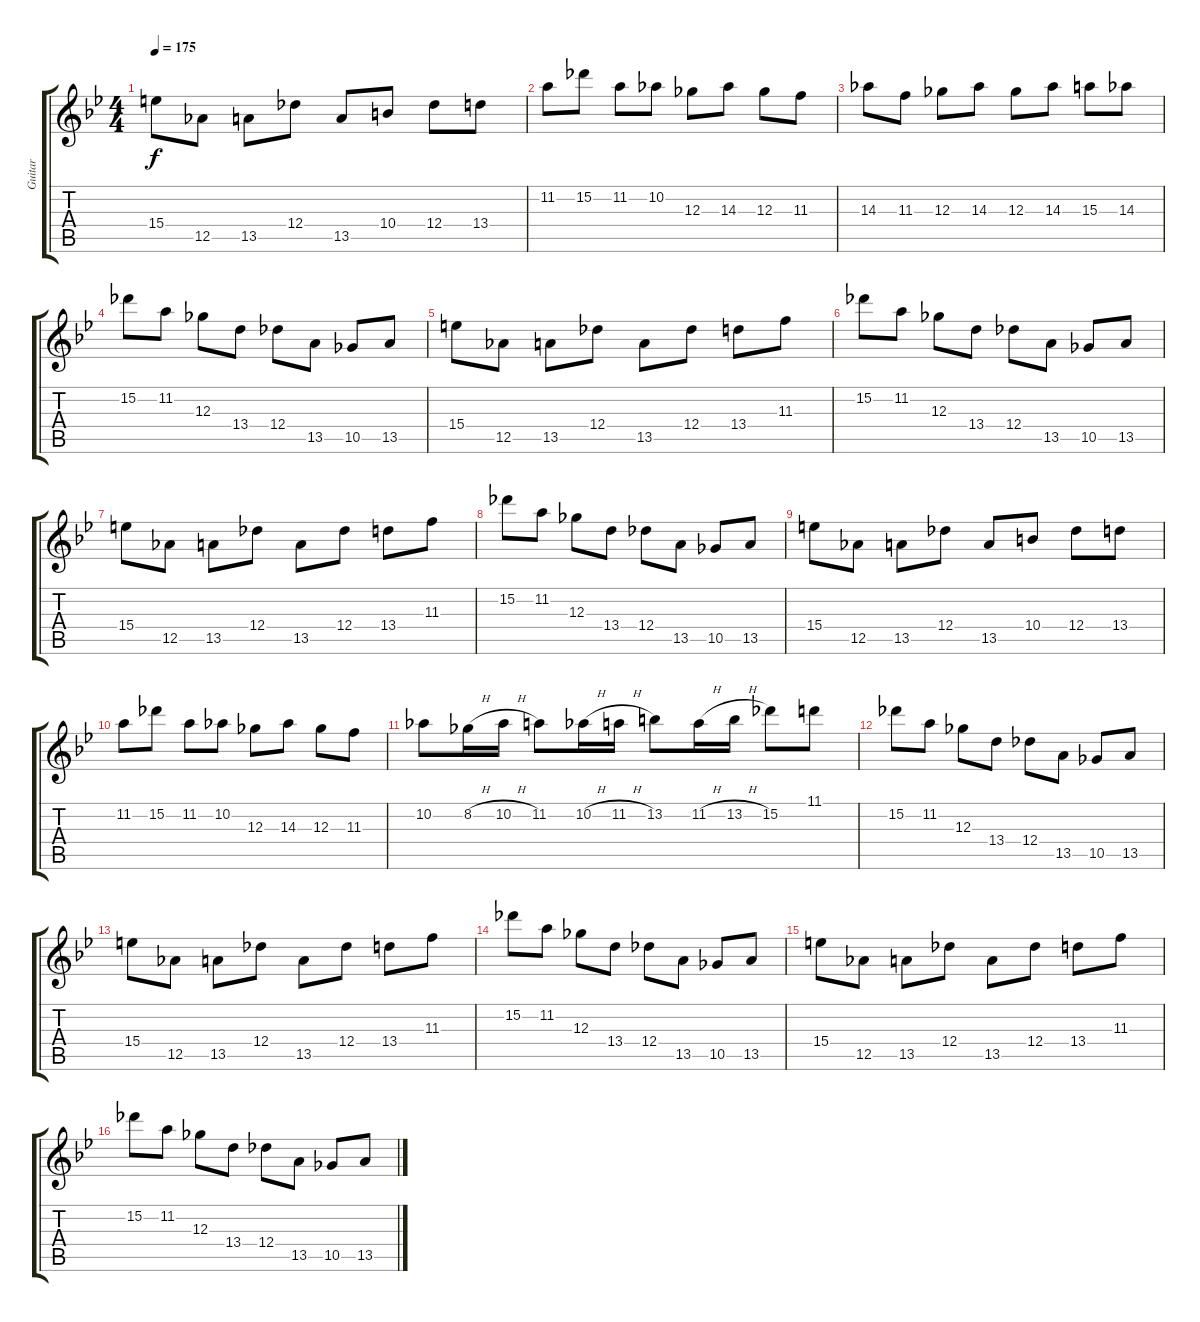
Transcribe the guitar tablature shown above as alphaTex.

\track ("Guitar" "Guitar") {instrument distortionguitar}
\staff {score tabs}
\tuning (Eb4 Bb3 Gb3 Db3 Ab2 Db2) {hide}
\ts (4 4)
\tempo 175
\clef g2
\ks bb
15.4.8{dy f} 12.5.8 13.5.8 12.4.8 13.5.8 10.4.8 12.4.8 13.4.8 |
11.2.8 15.2.8 11.2.8 10.2.8 12.3.8 14.3.8 12.3.8 11.3.8 |
14.3.8 11.3.8 12.3.8 14.3.8 12.3.8 14.3.8 15.3.8 14.3.8 |
15.2.8 11.2.8 12.3.8 13.4.8 12.4.8 13.5.8 10.5.8 13.5.8 |
15.4.8 12.5.8 13.5.8 12.4.8 13.5.8 12.4.8 13.4.8 11.3.8 |
15.2.8 11.2.8 12.3.8 13.4.8 12.4.8 13.5.8 10.5.8 13.5.8 |
15.4.8 12.5.8 13.5.8 12.4.8 13.5.8 12.4.8 13.4.8 11.3.8 |
15.2.8 11.2.8 12.3.8 13.4.8 12.4.8 13.5.8 10.5.8 13.5.8 |
15.4.8 12.5.8 13.5.8 12.4.8 13.5.8 10.4.8 12.4.8 13.4.8 |
11.2.8 15.2.8 11.2.8 10.2.8 12.3.8 14.3.8 12.3.8 11.3.8 |
10.2.8 8.2{h}.16 10.2{h}.16 11.2.8 10.2{h}.16 11.2{h}.16 13.2.8 11.2{h}.16 13.2{h}.16 15.2.8 11.1.8 |
15.2.8 11.2.8 12.3.8 13.4.8 12.4.8 13.5.8 10.5.8 13.5.8 |
15.4.8 12.5.8 13.5.8 12.4.8 13.5.8 12.4.8 13.4.8 11.3.8 |
15.2.8 11.2.8 12.3.8 13.4.8 12.4.8 13.5.8 10.5.8 13.5.8 |
15.4.8 12.5.8 13.5.8 12.4.8 13.5.8 12.4.8 13.4.8 11.3.8 |
15.2.8 11.2.8 12.3.8 13.4.8 12.4.8 13.5.8 10.5.8 13.5.8
